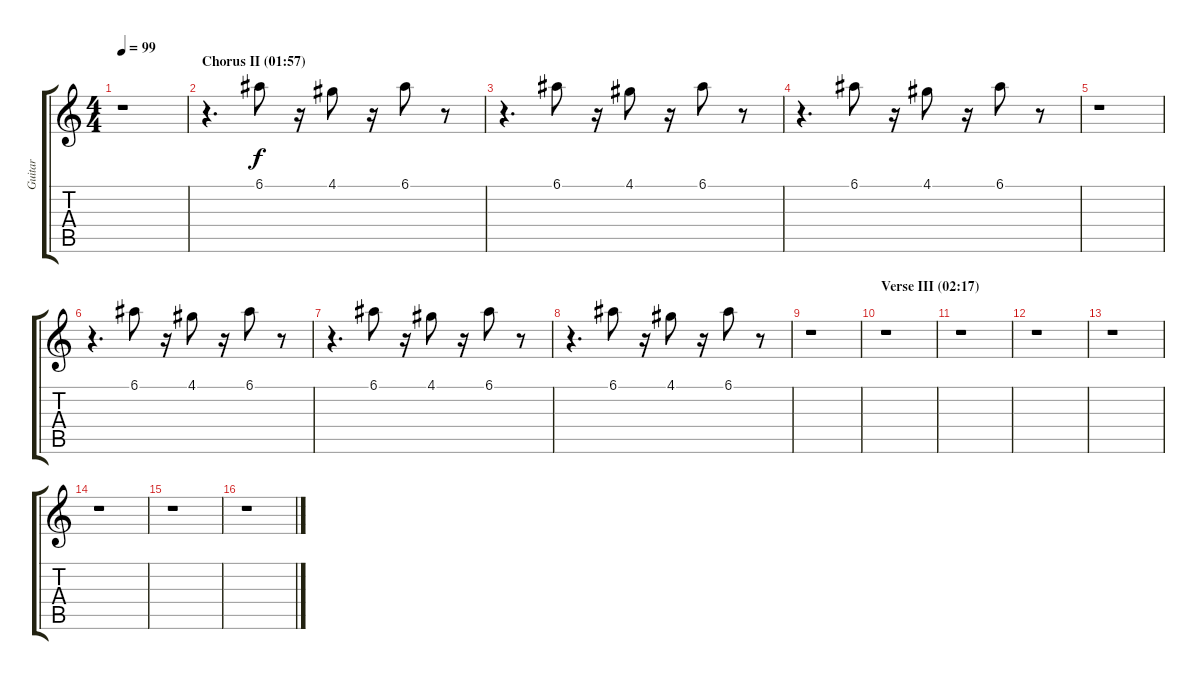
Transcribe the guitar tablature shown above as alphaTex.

\track ("Guitar" "Guitar") {instrument acousticguitarsteel}
\staff {score tabs}
\tuning (E4 B3 G3 D3 A2 E2) {hide}
\ts (4 4)
\tempo 99
\clef g2
\ks c
r.1{dy f} |
\section ("" "Chorus II (01:57)")
r.4{d} 6.1.8 r.16 4.1.8 r.16 6.1.8 r.8 |
r.4{d} 6.1.8 r.16 4.1.8 r.16 6.1.8 r.8 |
r.4{d} 6.1.8 r.16 4.1.8 r.16 6.1.8 r.8 |
r.1 |
r.4{d} 6.1.8 r.16 4.1.8 r.16 6.1.8 r.8 |
r.4{d} 6.1.8 r.16 4.1.8 r.16 6.1.8 r.8 |
r.4{d} 6.1.8 r.16 4.1.8 r.16 6.1.8 r.8 |
r.1 |
\section ("" "Verse III (02:17)")
r.1 |
r.1 |
r.1 |
r.1 |
r.1 |
r.1 |
r.1
